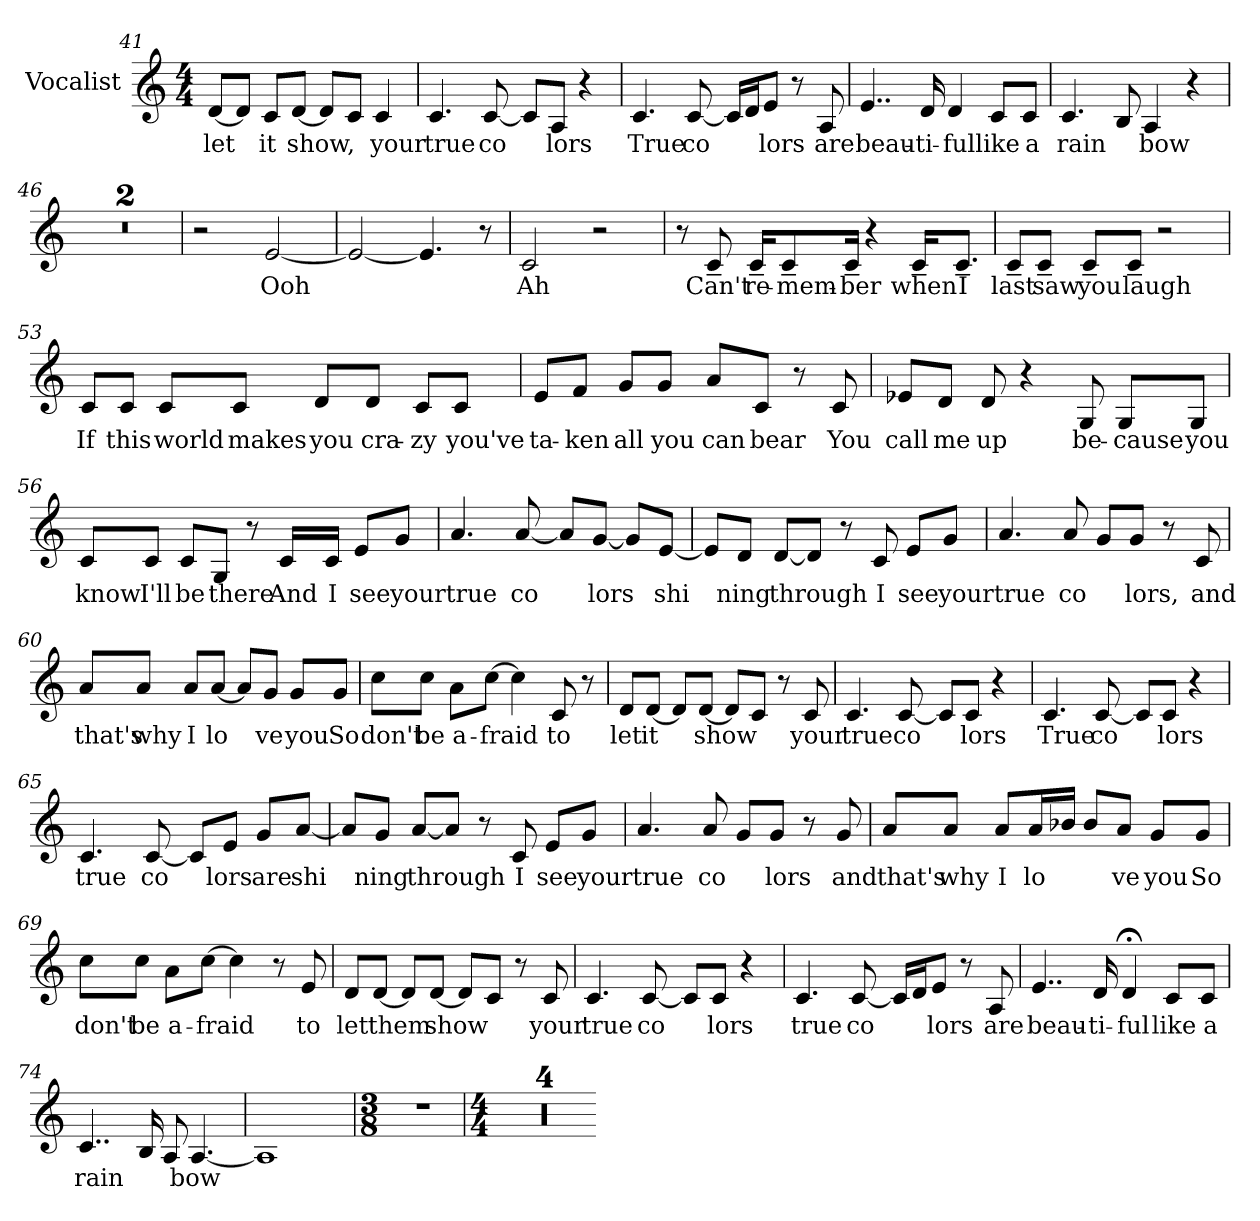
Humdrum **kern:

**kern	**text
*part1	*part1
*staff1	*staff1
*I"Vocalist	*
*clefG2	*
*M4/4	*
=41	=41
[8d/L	let
8d/J]	_
8c/L	it
[8d/J	show,
8d/L]	_
8c/J	_
4c	your
=42	=42
4.c	true
[8c	co-
8c/L]	_
8A/J	-lors
4r	.
=43	=43
4.c	True
[8c	co-
16c/LL]	_
16d/J	_
8e/J	-lors
8r	.
8A	are
=44	=44
4..e	beau-
16d	-ti-
4d	-ful
8c/L	like
8c/J	a
=45	=45
4.c	rain-
8B	_
4A	-bow
4r	.
=46	=46
1r	.
=47	=47
1r	.
=48	=48
2r	.
[2e	Ooh
=49	=49
2e_	_
4.e]	_
8r	.
=50	=50
2c	Ah
2r	.
=51	=51
8r	.
8c~	Can't
16c~/KL	re-
8c~/	-mem-
16c~/Jk	-ber
4r	.
16c~/KL	when
8.c~/J	I
=52	=52
8c~/L	last
8c~/J	saw
8c~/L	you
8c~/J	laugh
2r	.
=53	=53
8c/L	If
8c/J	this
8c/L	world
8c/J	makes
8d/L	you
8d/J	cra-
8c/L	-zy
8c/J	you've
=54	=54
8e/L	ta-
8f/J	-ken
8g/L	all
8g/J	you
8a/L	can
8c/J	bear
8r	.
8c	You
=55	=55
8e-X/L	call
8d/J	me
8d	up
4r	.
8G	be-
8G/L	-cause
8G/J	you
=56	=56
8c/L	know
8c/J	I'll
8c/L	be
8G/J	there
8r	.
16c/LL	And
16c/JJ	I
8e/L	see
8g/J	your
=57	=57
4.a	true
[8a	co-
8a/L]	_
[8g/J	-lors
8g/L]	_
[8e/J	shi-
=58	=58
8e/L]	_
8d/J	-ning
[8d/L	through
8d/J]	_
8r	.
8c	I
8e/L	see
8g/J	your
=59	=59
4.a	true
8a	co-
8g/L	_
8g/J	-lors,
8r	.
8c	and
=60	=60
8a/L	that's
8a/J	why
8a/L	I
[8a/J	lo-
8a/L]	_
8g/J	-ve
8g/L	you
8g/J	So
=61	=61
8cc\L	don't
8cc\J	be
8a\L	a-
[8cc\J	-fraid
4cc]	_
8c	to
8r	.
=62	=62
8d/L	let
[8d/J	it
8d/L]	_
[8d/J	show
8d/L]	_
8c/J	_
8r	.
8c	your
=63	=63
4.c	true
[8c	co-
8c/L]	_
8c/J	-lors
4r	.
=64	=64
4.c	True
[8c	co-
8c/L]	_
8c/J	-lors
4r	.
=65	=65
4.c	true
[8c	co-
8c/L]	_
8e/J	-lors
8g/L	are
[8a/J	shi-
=66	=66
8a/L]	_
8g/J	-ning
[8a/L	through
8a/J]	_
8r	.
8c	I
8e/L	see
8g/J	your
=67	=67
4.a	true
8a	co-
8g/L	_
8g/J	-lors
8r	.
8g	and
=68	=68
8a/L	that's
8a/J	why
8a/L	I
16a/L	lo-
16b-X/JJ	_
8b-/L	_
8a/J	ve
8g/L	you
8g/J	So
=69	=69
8cc\L	don't
8cc\J	be
8a\L	a-
[8cc\J	-fraid
4cc]	_
8r	.
8e	to
=70	=70
8d/L	let
[8d/J	them
8d/L]	_
[8d/J	show
8d/L]	_
8c/J	_
8r	.
8c	your
=71	=71
4.c	true
[8c	co-
8c/L]	_
8c/J	-lors
4r	.
=72	=72
4.c	true
[8c	co-
16c/LL]	_
16d/J	_
8e/J	-lors
8r	.
8A	are
=73	=73
4..e	beau-
16d	-ti-
4d;<	-ful
8c/L	like
8c/J	a
=74	=74
4..c	rain-
16B	_
8A	_
[4.A	-bow
=75	=75
1A]	_
=76	=76
*M3/8	*
4.r	.
=77	=77
*M4/4	*
1r	.
=78	=78
1r	.
=79	=79
1r	.
=80	=80
1r	.
=-	=-
*-	*-
